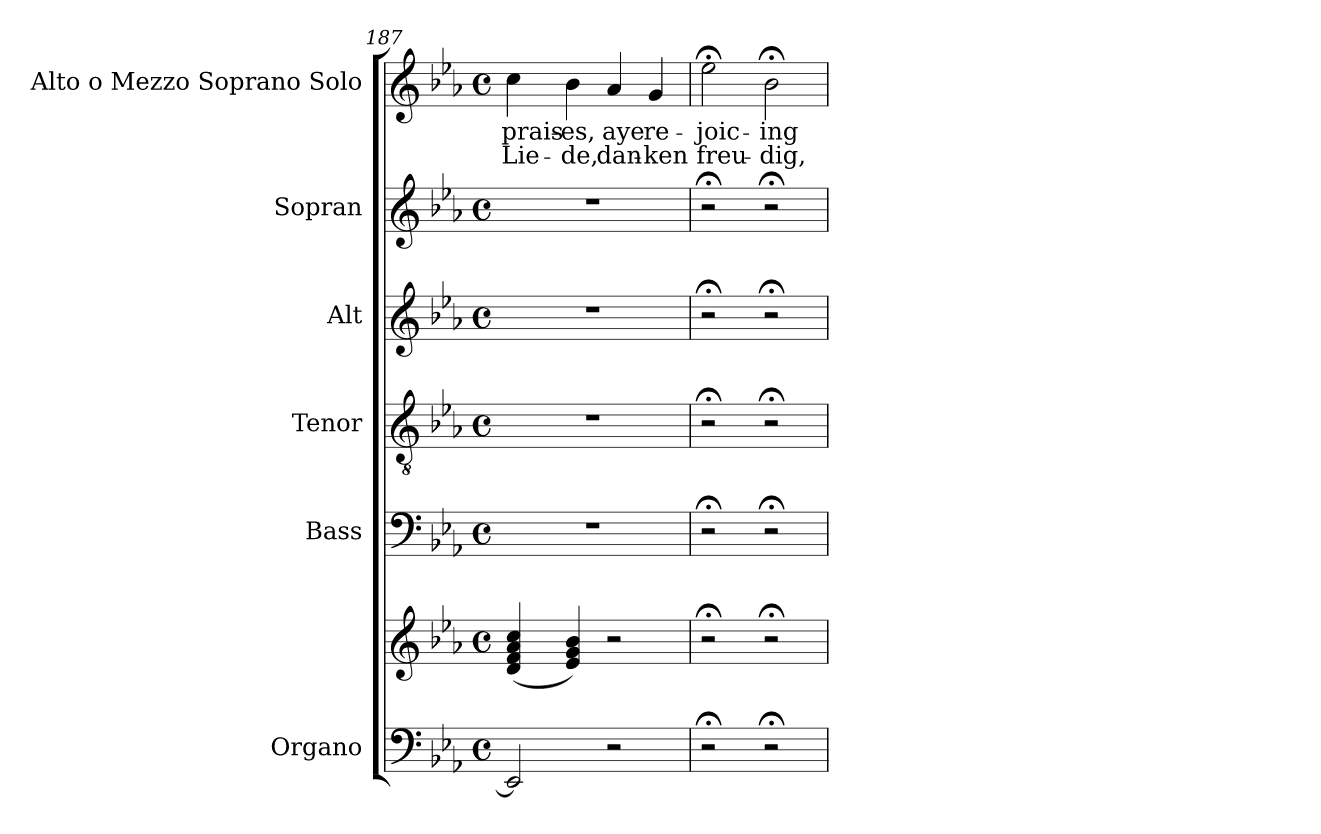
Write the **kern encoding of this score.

**kern	**kern	**kern	**kern	**kern	**kern	**kern	**text	**text
*part6	*part6	*part5	*part4	*part3	*part2	*part1	*part1	*part1
*staff7	*staff6	*staff5	*staff4	*staff3	*staff2	*staff1	*staff1	*staff1
*I"Organo	*	*I"Bass	*I"Tenor	*I"Alt	*I"Sopran	*I"Alto o Mezzo Soprano Solo	*	*
*	*	*I'B	*I'T	*I'A	*I'S	*I'S o l o	*	*
*clefF4	*clefG2	*clefF4	*clefGv2	*clefG2	*clefG2	*clefG2	*	*
*k[b-e-a-]	*k[b-e-a-]	*k[b-e-a-]	*k[b-e-a-]	*k[b-e-a-]	*k[b-e-a-]	*k[b-e-a-]	*	*
*M4/4	*M4/4	*M4/4	*M4/4	*M4/4	*M4/4	*M4/4	*	*
*met(c)	*met(c)	*met(c)	*met(c)	*met(c)	*met(c)	*met(c)	*	*
=187	=187	=187	=187	=187	=187	=187	=187	=187
!	!	!	!	!	!	!	!LO:LY:b	!LO:LY:b
2EE-/]	(>4d/ 4f/ 4a-/ 4cc/	1r	1r	1r	1r	4cc\	prais-	Lie-
!	!	!	!	!	!	!	!LO:LY:b	!LO:LY:b
.	4e-/ 4g/ 4b-/)	.	.	.	.	4b-\	-es,	-de,
!	!	!	!	!	!	!	!LO:LY:b	!LO:LY:b
2r	2r	.	.	.	.	4a-/	aye	dan-
!	!	!	!	!	!	!	!LO:LY:b	!LO:LY:b
.	.	.	.	.	.	4g/	re-	-ken
=188	=188	=188	=188	=188	=188	=188	=188	=188
!	!	!	!	!	!	!	!LO:LY:b	!LO:LY:b
2r;<	2r;<	2r;<	2r;<	2r;<	2r;<	2ee-;<\	-joic-	freu-
!	!	!	!	!	!	!	!LO:LY:b	!LO:LY:b
2r;<	2r;<	2r;<	2r;<	2r;<	2r;<	2b-;<\	-ing	-dig,
=	=	=	=	=	=	=	=	=
*-	*-	*-	*-	*-	*-	*-	*-	*-
